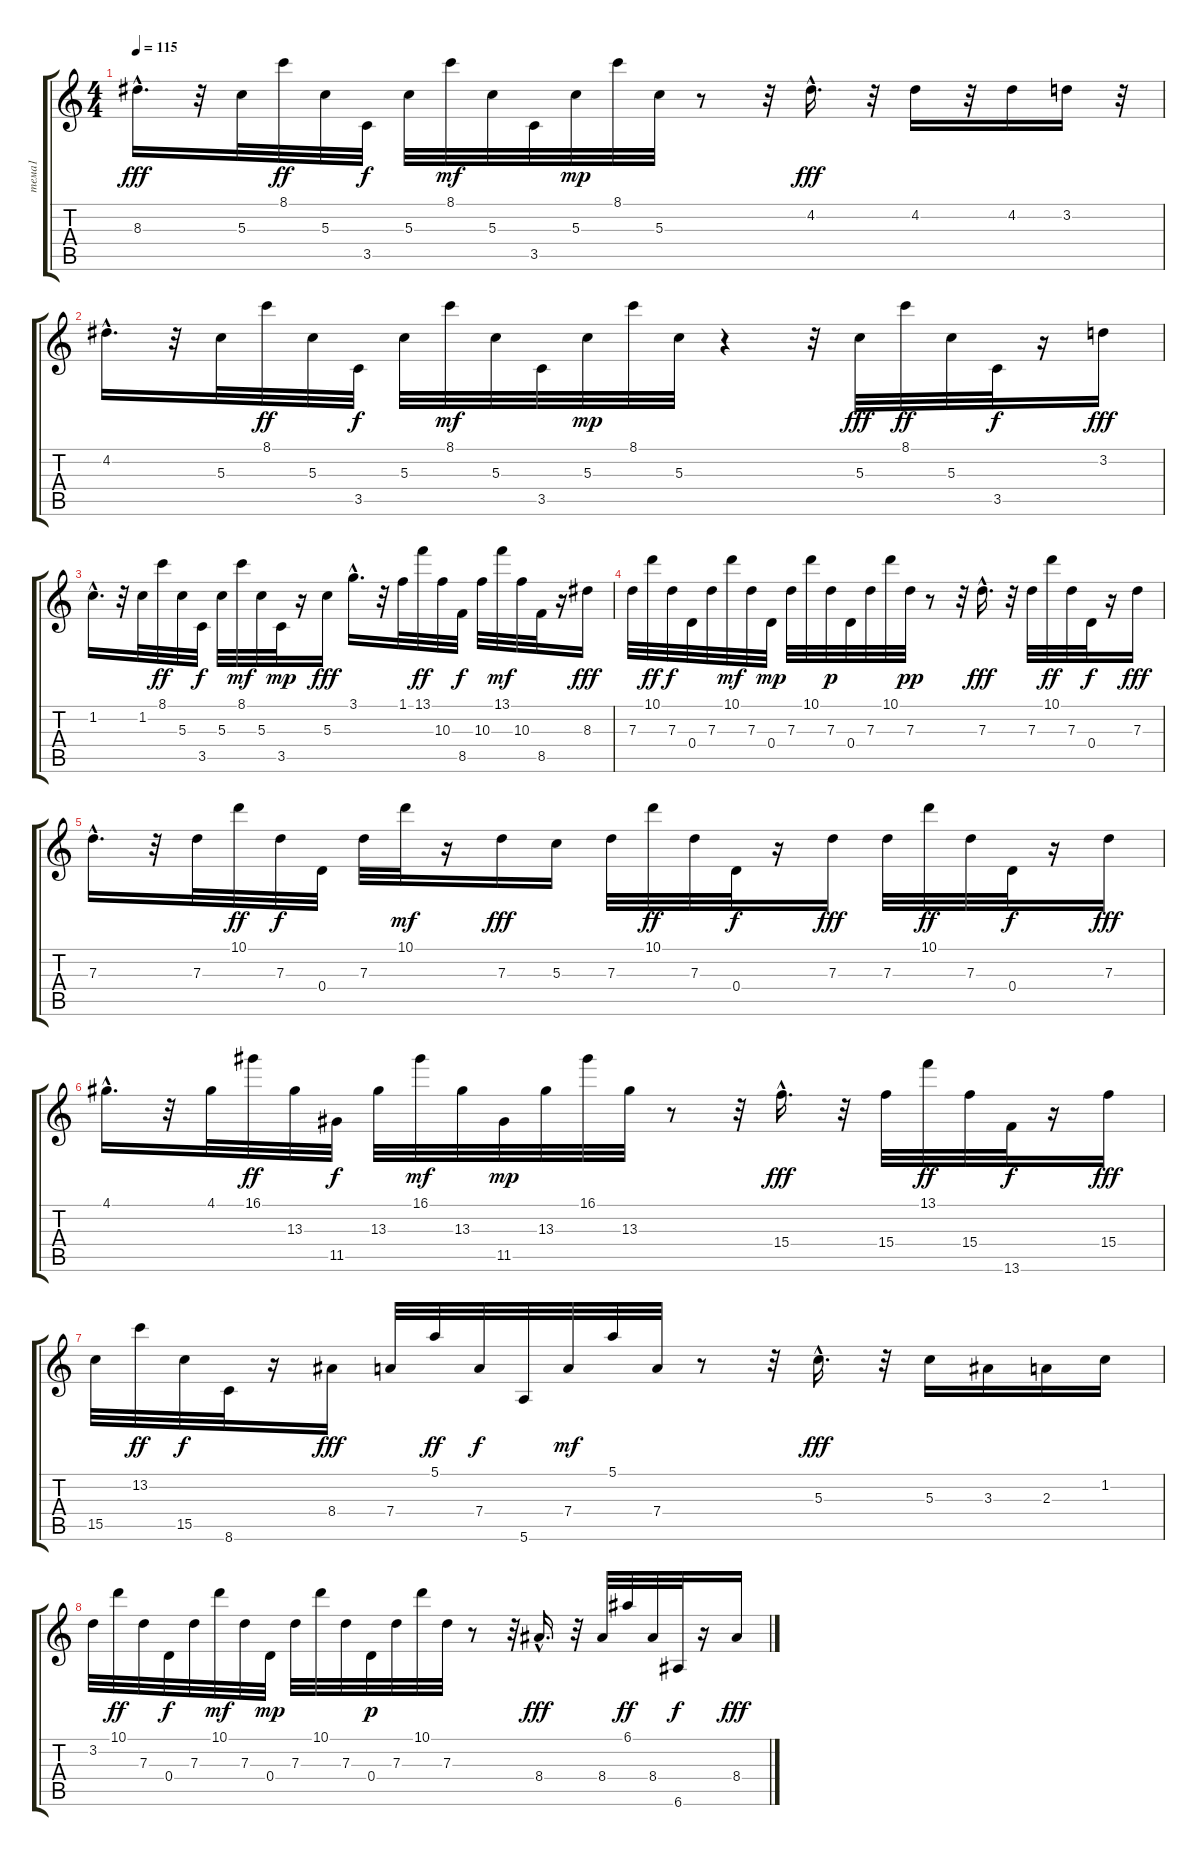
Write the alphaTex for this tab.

\track ("тема1" "тема1") {instrument overdrivenguitar}
\staff {score tabs}
\tuning (E4 B3 G3 D3 A2 E2) {hide}
\ts (4 4)
\tempo 115
\clef g2
\ks c
8.3{hac}.16{d dy fff} r.32 5.3.32 8.1.32{dy ff} 5.3.32 3.5.32{dy f} 5.3.32 8.1.32{dy mf} 5.3.32 3.5.32 5.3.32{dy mp} 8.1.32 5.3.32 r.8 r.32 4.2{hac}.16{d dy fff} r.32 4.2.16 r.32 4.2.16 3.2.16 r.32 |
4.2{hac}.16{d} r.32 5.3.32 8.1.32{dy ff} 5.3.32 3.5.32{dy f} 5.3.32 8.1.32{dy mf} 5.3.32 3.5.32 5.3.32{dy mp} 8.1.32 5.3.32 r.4 r.32 5.3.32{dy fff} 8.1.32{dy ff} 5.3.32 3.5.32{dy f} r.16 3.2.16{dy fff} |
1.2{hac}.16{d} r.32 1.2.32 8.1.32{dy ff} 5.3.32 3.5.32{dy f} 5.3.32 8.1.32{dy mf} 5.3.32 3.5.32{dy mp} r.16 5.3.16{dy fff} 3.1{hac}.16{d balance 8} r.32 1.1.32{balance 8} 13.1.32{dy ff balance 7} 10.3.32 8.5.32{dy f} 10.3.32 13.1.32{dy mf} 10.3.32 8.5.32 r.16 8.3.16{dy fff} |
7.3.32 10.1.32{dy ff} 7.3.32{dy f} 0.4.32 7.3.32 10.1.32{dy mf} 7.3.32 0.4.32{dy mp} 7.3.32 10.1.32 7.3.32{dy p} 0.4.32 7.3.32 10.1.32 7.3.32{dy pp} r.8 r.32 7.3{hac}.16{d dy fff} r.32 7.3.32 10.1.32{dy ff} 7.3.32 0.4.32{dy f} r.16 7.3.16{dy fff} |
7.3{hac}.16{d} r.32 7.3.32 10.1.32{dy ff} 7.3.32{dy f} 0.4.32 7.3.32 10.1.32{dy mf} r.16 7.3.16{dy fff} 5.3.16 7.3.32 10.1.32{dy ff} 7.3.32 0.4.32{dy f} r.16 7.3.16{dy fff} 7.3.32 10.1.32{dy ff} 7.3.32 0.4.32{dy f} r.16 7.3.16{dy fff} |
4.1{hac}.16{d} r.32 4.1.32 16.1.32{dy ff} 13.3.32 11.5.32{dy f} 13.3.32 16.1.32{dy mf} 13.3.32 11.5.32{dy mp} 13.3.32 16.1.32 13.3.32 r.8 r.32 15.4{hac}.16{d dy fff} r.32 15.4.32 13.1.32{dy ff} 15.4.32 13.6.32{dy f} r.16 15.4.16{dy fff} |
15.5.32 13.2.32{dy ff} 15.5.32{dy f} 8.6.32 r.16 8.4.16{dy fff} 7.4.32 5.1.32{dy ff} 7.4.32{dy f} 5.6.32 7.4.32{dy mf} 5.1.32 7.4.32 r.8 r.32 5.3{hac}.16{d dy fff} r.32 5.3.16 3.3.16 2.3.16 1.2.16 |
3.2.32 10.1.32{dy ff} 7.3.32 0.4.32{dy f} 7.3.32 10.1.32{dy mf} 7.3.32 0.4.32{dy mp} 7.3.32 10.1.32 7.3.32 0.4.32{dy p} 7.3.32 10.1.32 7.3.32 r.8 r.32 8.4{hac}.16{d dy fff} r.32 8.4.32 6.1.32{dy ff} 8.4.32 6.6.32{dy f} r.16 8.4.16{dy fff}
